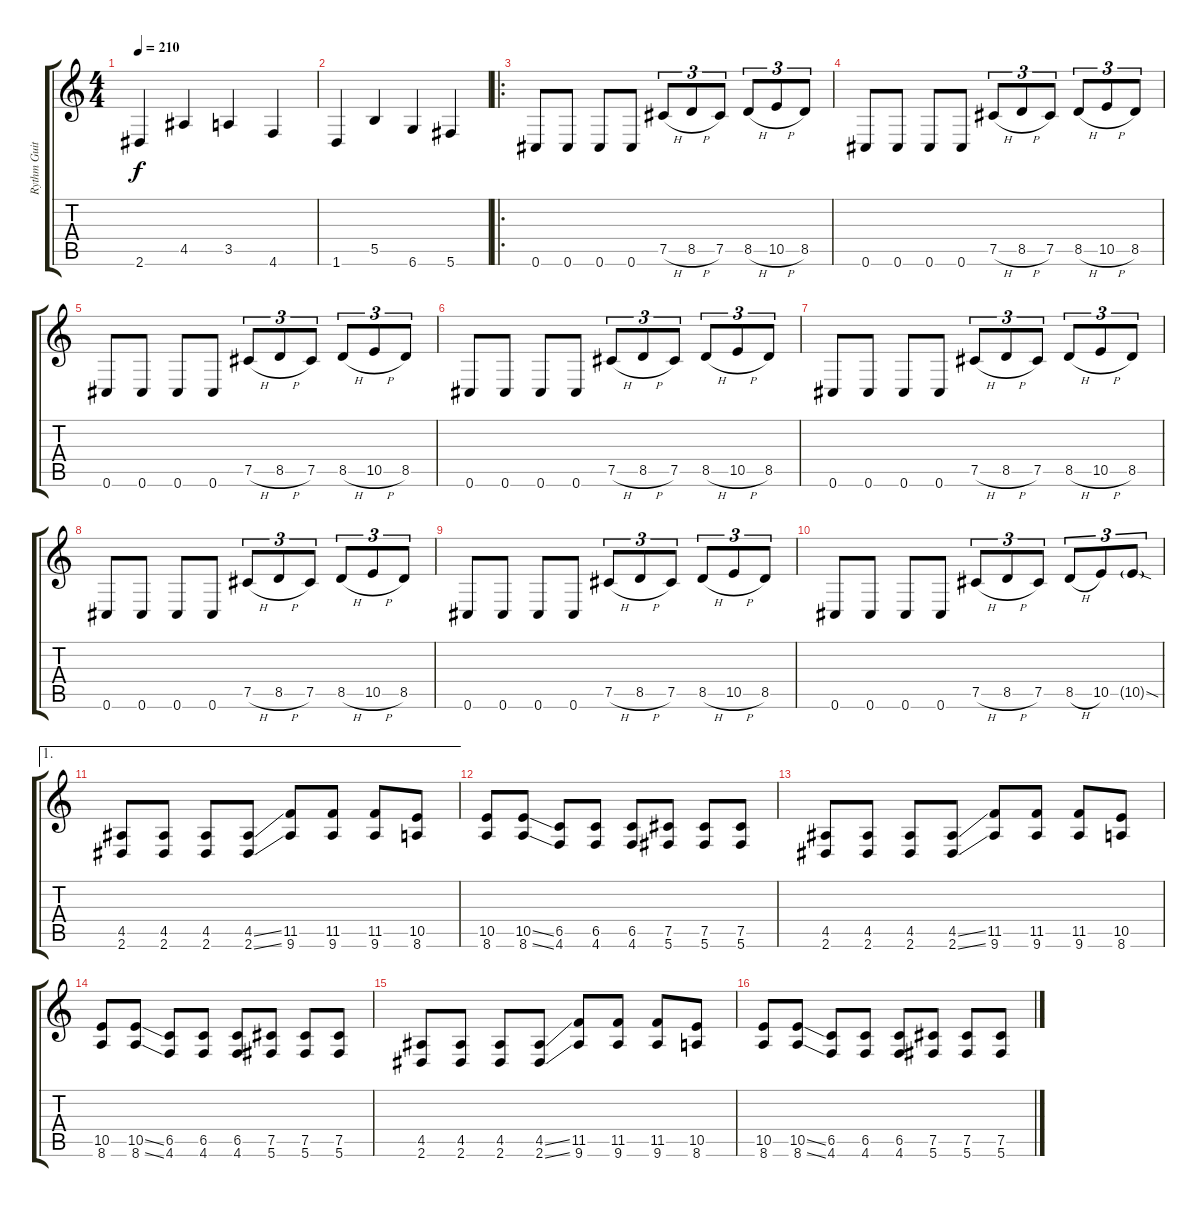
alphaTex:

\track ("Rythm Guitar" "Rythm Guit") {instrument overdrivenguitar}
\staff {score tabs}
\tuning (Db4 Ab3 E3 B2 Gb2 Db2) {hide}
\ts (4 4)
\tempo 210
\clef g2
\ks c
2.6.4{dy f} 4.5.4 3.5.4 4.6.4 |
1.6.4 5.5.4 6.6.4 5.6.4 |
\ro
0.6.8 0.6.8 0.6.8 0.6.8 7.5{h}.8{tu (3 2)} 8.5{h}.8{tu (3 2)} 7.5.8{tu (3 2)} 8.5{h}.8{tu (3 2)} 10.5{h}.8{tu (3 2)} 8.5.8{tu (3 2)} |
0.6.8 0.6.8 0.6.8 0.6.8 7.5{h}.8{tu (3 2)} 8.5{h}.8{tu (3 2)} 7.5.8{tu (3 2)} 8.5{h}.8{tu (3 2)} 10.5{h}.8{tu (3 2)} 8.5.8{tu (3 2)} |
0.6.8 0.6.8 0.6.8 0.6.8 7.5{h}.8{tu (3 2)} 8.5{h}.8{tu (3 2)} 7.5.8{tu (3 2)} 8.5{h}.8{tu (3 2)} 10.5{h}.8{tu (3 2)} 8.5.8{tu (3 2)} |
0.6.8 0.6.8 0.6.8 0.6.8 7.5{h}.8{tu (3 2)} 8.5{h}.8{tu (3 2)} 7.5.8{tu (3 2)} 8.5{h}.8{tu (3 2)} 10.5{h}.8{tu (3 2)} 8.5.8{tu (3 2)} |
0.6.8 0.6.8 0.6.8 0.6.8 7.5{h}.8{tu (3 2)} 8.5{h}.8{tu (3 2)} 7.5.8{tu (3 2)} 8.5{h}.8{tu (3 2)} 10.5{h}.8{tu (3 2)} 8.5.8{tu (3 2)} |
0.6.8 0.6.8 0.6.8 0.6.8 7.5{h}.8{tu (3 2)} 8.5{h}.8{tu (3 2)} 7.5.8{tu (3 2)} 8.5{h}.8{tu (3 2)} 10.5{h}.8{tu (3 2)} 8.5.8{tu (3 2)} |
0.6.8 0.6.8 0.6.8 0.6.8 7.5{h}.8{tu (3 2)} 8.5{h}.8{tu (3 2)} 7.5.8{tu (3 2)} 8.5{h}.8{tu (3 2)} 10.5{h}.8{tu (3 2)} 8.5.8{tu (3 2)} |
0.6.8 0.6.8 0.6.8 0.6.8 7.5{h}.8{tu (3 2)} 8.5{h}.8{tu (3 2)} 7.5.8{tu (3 2)} 8.5{h}.8{tu (3 2)} 10.5.8{tu (3 2)} 10.5{sod g}.8{tu (3 2)} |
\ae 1
(4.5 2.6).8 (4.5 2.6).8 (4.5 2.6).8 (4.5{ss} 2.6{ss}).8 (11.5 9.6).8 (11.5 9.6).8 (11.5 9.6).8 (10.5 8.6).8 |
(10.5 8.6).8 (10.5{ss} 8.6{ss}).8 (6.5 4.6).8 (6.5 4.6).8 (6.5 4.6).8 (7.5 5.6).8 (7.5 5.6).8 (7.5 5.6).8 |
(4.5 2.6).8 (4.5 2.6).8 (4.5 2.6).8 (4.5{ss} 2.6{ss}).8 (11.5 9.6).8 (11.5 9.6).8 (11.5 9.6).8 (10.5 8.6).8 |
(10.5 8.6).8 (10.5{ss} 8.6{ss}).8 (6.5 4.6).8 (6.5 4.6).8 (6.5 4.6).8 (7.5 5.6).8 (7.5 5.6).8 (7.5 5.6).8 |
(4.5 2.6).8 (4.5 2.6).8 (4.5 2.6).8 (4.5{ss} 2.6{ss}).8 (11.5 9.6).8 (11.5 9.6).8 (11.5 9.6).8 (10.5 8.6).8 |
(10.5 8.6).8 (10.5{ss} 8.6{ss}).8 (6.5 4.6).8 (6.5 4.6).8 (6.5 4.6).8 (7.5 5.6).8 (7.5 5.6).8 (7.5 5.6).8
